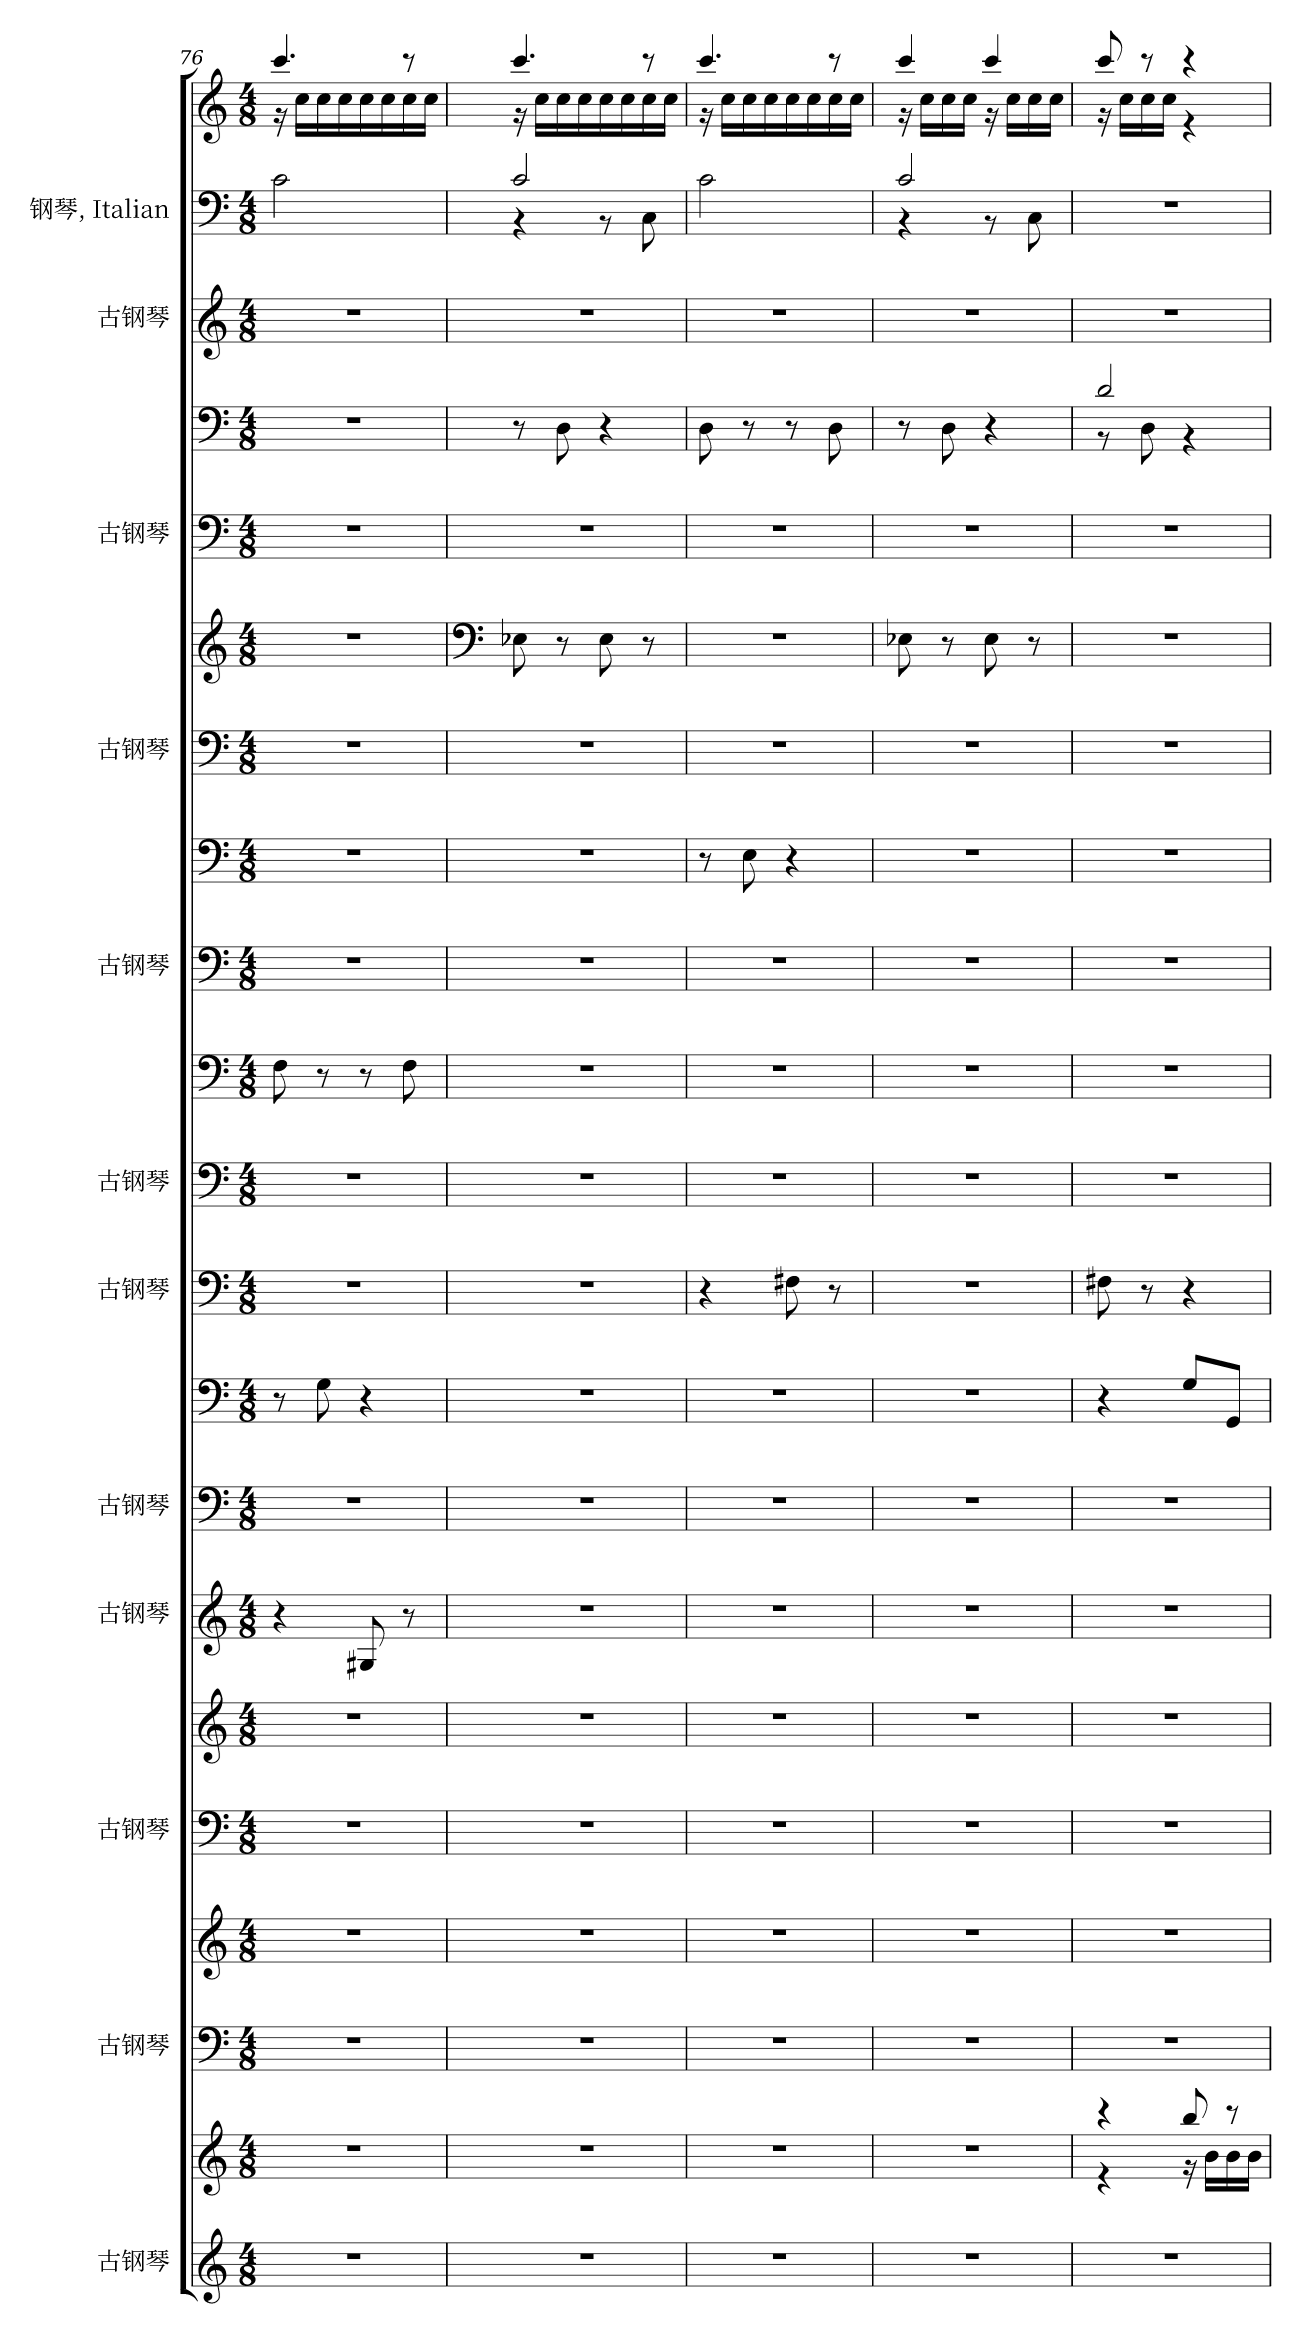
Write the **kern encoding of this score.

**kern	**kern	**kern	**kern	**kern	**kern	**kern	**kern	**kern	**kern	**kern	**kern	**kern	**kern	**kern	**kern	**kern	**kern	**kern	**kern	**kern
*part12	*part12	*part11	*part11	*part10	*part10	*part9	*part8	*part8	*part7	*part6	*part6	*part5	*part5	*part4	*part4	*part3	*part3	*part2	*part1	*part1
*staff21	*staff20	*staff19	*staff18	*staff17	*staff16	*staff15	*staff14	*staff13	*staff12	*staff11	*staff10	*staff9	*staff8	*staff7	*staff6	*staff5	*staff4	*staff3	*staff2	*staff1
*I"古钢琴	*	*I"古钢琴	*	*I"古钢琴	*	*I"古钢琴	*I"古钢琴	*	*I"古钢琴	*I"古钢琴	*	*I"古钢琴	*	*I"古钢琴	*	*I"古钢琴	*	*I"古钢琴	*I"钢琴, Italian	*
*clefG2	*clefG2	*clefF4	*clefG2	*clefF4	*clefG2	*clefG2	*clefF4	*clefF4	*clefF4	*clefF4	*clefF4	*clefF4	*clefF4	*clefF4	*clefG2	*clefF4	*clefF4	*clefG2	*clefF4	*clefG2
*k[]	*k[]	*k[]	*k[]	*k[]	*k[]	*k[]	*k[]	*k[]	*k[]	*k[]	*k[]	*k[]	*k[]	*k[]	*k[]	*k[]	*k[]	*k[]	*k[]	*k[]
*M4/8	*M4/8	*M4/8	*M4/8	*M4/8	*M4/8	*M4/8	*M4/8	*M4/8	*M4/8	*M4/8	*M4/8	*M4/8	*M4/8	*M4/8	*M4/8	*M4/8	*M4/8	*M4/8	*M4/8	*M4/8
=76	=76	=76	=76	=76	=76	=76	=76	=76	=76	=76	=76	=76	=76	=76	=76	=76	=76	=76	=76	=76
*	*	*	*	*	*	*	*	*	*	*	*	*	*	*	*	*	*	*	*	*^
2r	2r	2r	2r	2r	2r	4r	2r	8r	2r	2r	8F\	2r	2r	2r	2r	2r	2r	2r	2c\	4.ccc/	16r
.	.	.	.	.	.	.	.	.	.	.	.	.	.	.	.	.	.	.	.	.	16cc\LL
.	.	.	.	.	.	.	.	8G\	.	.	8r	.	.	.	.	.	.	.	.	.	16cc\
.	.	.	.	.	.	.	.	.	.	.	.	.	.	.	.	.	.	.	.	.	16cc\
.	.	.	.	.	.	8G#X/	.	4r	.	.	8r	.	.	.	.	.	.	.	.	.	16cc\
.	.	.	.	.	.	.	.	.	.	.	.	.	.	.	.	.	.	.	.	.	16cc\
.	.	.	.	.	.	8r	.	.	.	.	8F\	.	.	.	.	.	.	.	.	8r	16cc\
.	.	.	.	.	.	.	.	.	.	.	.	.	.	.	.	.	.	.	.	.	16cc\JJ
=77	=77	=77	=77	=77	=77	=77	=77	=77	=77	=77	=77	=77	=77	=77	=77	=77	=77	=77	=77	=77	=77
*	*	*	*	*	*	*	*	*	*	*	*	*	*	*	*clefF4	*	*	*	*	*	*
*	*	*	*	*	*	*	*	*	*	*	*	*	*	*	*	*	*	*	*^	*	*
2r	2r	2r	2r	2r	2r	2r	2r	2r	2r	2r	2r	2r	2r	2r	8E-X\	2r	8r	2r	2c/	4r	4.ccc/	16r
.	.	.	.	.	.	.	.	.	.	.	.	.	.	.	.	.	.	.	.	.	.	16cc\LL
.	.	.	.	.	.	.	.	.	.	.	.	.	.	.	8r	.	8D\	.	.	.	.	16cc\
.	.	.	.	.	.	.	.	.	.	.	.	.	.	.	.	.	.	.	.	.	.	16cc\
.	.	.	.	.	.	.	.	.	.	.	.	.	.	.	8E-\	.	4r	.	.	8r	.	16cc\
.	.	.	.	.	.	.	.	.	.	.	.	.	.	.	.	.	.	.	.	.	.	16cc\
.	.	.	.	.	.	.	.	.	.	.	.	.	.	.	8r	.	.	.	.	8C\	8r	16cc\
.	.	.	.	.	.	.	.	.	.	.	.	.	.	.	.	.	.	.	.	.	.	16cc\JJ
*	*	*	*	*	*	*	*	*	*	*	*	*	*	*	*	*	*	*	*v	*v	*	*
!!LO:PB:g=z	!!
=78	=78	=78	=78	=78	=78	=78	=78	=78	=78	=78	=78	=78	=78	=78	=78	=78	=78	=78	=78	=78	=78
2r	2r	2r	2r	2r	2r	2r	2r	2r	4r	2r	2r	2r	8r	2r	2r	2r	8D\	2r	2c\	4.ccc/	16r
.	.	.	.	.	.	.	.	.	.	.	.	.	.	.	.	.	.	.	.	.	16cc\LL
.	.	.	.	.	.	.	.	.	.	.	.	.	8E\	.	.	.	8r	.	.	.	16cc\
.	.	.	.	.	.	.	.	.	.	.	.	.	.	.	.	.	.	.	.	.	16cc\
.	.	.	.	.	.	.	.	.	8F#X\	.	.	.	4r	.	.	.	8r	.	.	.	16cc\
.	.	.	.	.	.	.	.	.	.	.	.	.	.	.	.	.	.	.	.	.	16cc\
.	.	.	.	.	.	.	.	.	8r	.	.	.	.	.	.	.	8D\	.	.	8r	16cc\
.	.	.	.	.	.	.	.	.	.	.	.	.	.	.	.	.	.	.	.	.	16cc\JJ
=79	=79	=79	=79	=79	=79	=79	=79	=79	=79	=79	=79	=79	=79	=79	=79	=79	=79	=79	=79	=79	=79
*	*	*	*	*	*	*	*	*	*	*	*	*	*	*	*	*	*	*	*^	*	*
2r	2r	2r	2r	2r	2r	2r	2r	2r	2r	2r	2r	2r	2r	2r	8E-X\	2r	8r	2r	2c/	4r	4ccc/	16r
.	.	.	.	.	.	.	.	.	.	.	.	.	.	.	.	.	.	.	.	.	.	16cc\LL
.	.	.	.	.	.	.	.	.	.	.	.	.	.	.	8r	.	8D\	.	.	.	.	16cc\
.	.	.	.	.	.	.	.	.	.	.	.	.	.	.	.	.	.	.	.	.	.	16cc\JJ
.	.	.	.	.	.	.	.	.	.	.	.	.	.	.	8E-\	.	4r	.	.	8r	4ccc/	16r
.	.	.	.	.	.	.	.	.	.	.	.	.	.	.	.	.	.	.	.	.	.	16cc\LL
.	.	.	.	.	.	.	.	.	.	.	.	.	.	.	8r	.	.	.	.	8C\	.	16cc\
.	.	.	.	.	.	.	.	.	.	.	.	.	.	.	.	.	.	.	.	.	.	16cc\JJ
*	*	*	*	*	*	*	*	*	*	*	*	*	*	*	*	*	*	*	*v	*v	*	*
=80	=80	=80	=80	=80	=80	=80	=80	=80	=80	=80	=80	=80	=80	=80	=80	=80	=80	=80	=80	=80	=80
*	*^	*	*	*	*	*	*	*	*	*	*	*	*	*	*	*	*^	*	*	*	*
2r	4r	4r	2r	2r	2r	2r	2r	2r	4r	8F#X\	2r	2r	2r	2r	2r	2r	2r	2d/	8r	2r	2r	8ccc/	16r
.	.	.	.	.	.	.	.	.	.	.	.	.	.	.	.	.	.	.	.	.	.	.	16cc\LL
.	.	.	.	.	.	.	.	.	.	8r	.	.	.	.	.	.	.	.	8D\	.	.	8r	16cc\
.	.	.	.	.	.	.	.	.	.	.	.	.	.	.	.	.	.	.	.	.	.	.	16cc\JJ
.	8bb/	16r	.	.	.	.	.	.	8G/L	4r	.	.	.	.	.	.	.	.	4r	.	.	4r	4r
.	.	16b\LL	.	.	.	.	.	.	.	.	.	.	.	.	.	.	.	.	.	.	.	.	.
.	8r	16b\	.	.	.	.	.	.	8GG/J	.	.	.	.	.	.	.	.	.	.	.	.	.	.
.	.	16b\JJ	.	.	.	.	.	.	.	.	.	.	.	.	.	.	.	.	.	.	.	.	.
*	*v	*v	*	*	*	*	*	*	*	*	*	*	*	*	*	*	*	*v	*v	*	*	*v	*v
=	=	=	=	=	=	=	=	=	=	=	=	=	=	=	=	=	=	=	=	=
*-	*-	*-	*-	*-	*-	*-	*-	*-	*-	*-	*-	*-	*-	*-	*-	*-	*-	*-	*-	*-
